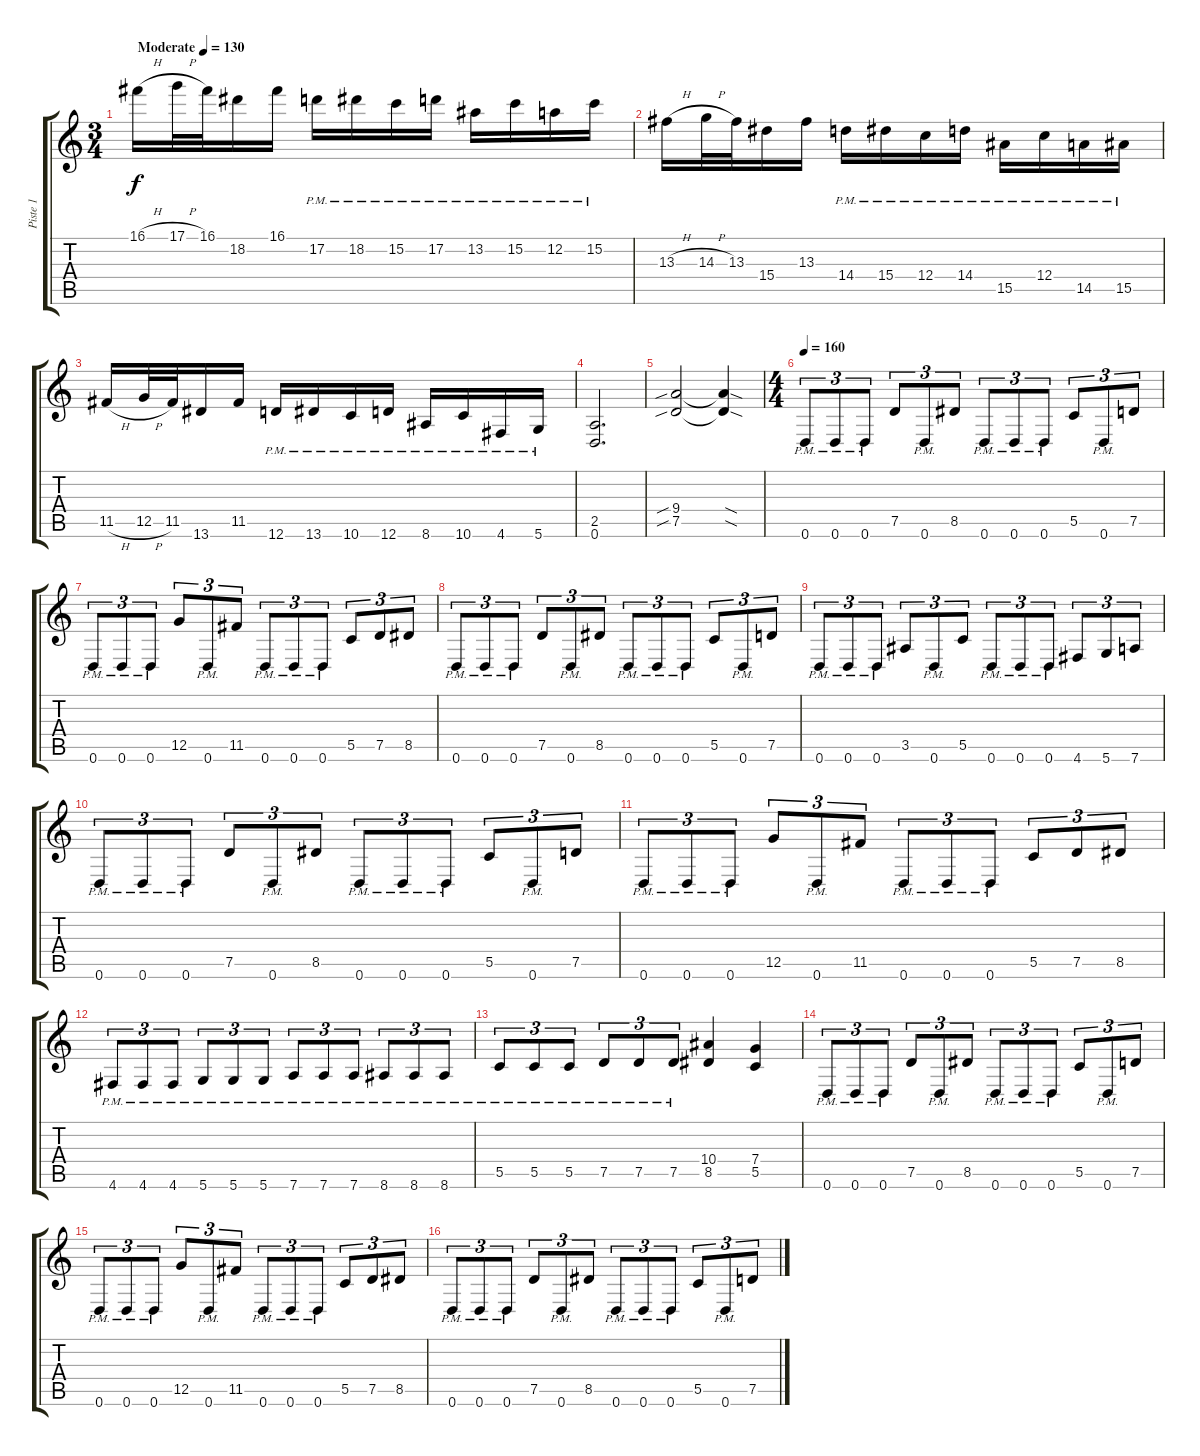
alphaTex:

\track ("Piste 1" "Piste 1") {instrument distortionguitar}
\staff {score tabs}
\tuning (D4 A3 F3 C3 G2 D2) {hide}
\ts (3 4)
\tempo (130 "Moderate")
\clef g2
\ks c
16.1{h}.16{dy f instrument distortionguitar} 17.1{h}.32 16.1.32 18.2.16 16.1.16 17.2{pm}.16 18.2{pm}.16 15.2{pm}.16 17.2{pm}.16 13.2{pm}.16 15.2{pm}.16 12.2{pm}.16 15.2{pm}.16 |
13.3{h}.16 14.3{h}.32 13.3.32 15.4.16 13.3.16 14.4{pm}.16 15.4{pm}.16 12.4{pm}.16 14.4{pm}.16 15.5{pm}.16 12.4{pm}.16 14.5{pm}.16 15.5{pm}.16 |
11.5{h}.16 12.5{h}.32 11.5.32 13.6.16 11.5.16 12.6{pm}.16 13.6{pm}.16 10.6{pm}.16 12.6{pm}.16 8.6{pm}.16 10.6{pm}.16 4.6{pm}.16 5.6{pm}.16 |
(2.5 0.6).2{d} |
(9.4{sib} 7.5{sib}).2 (9.4{sod t} 7.5{sod t}).4 |
\ts (4 4)
\tempo 160
0.6{pm}.8{tu (3 2)} 0.6{pm}.8{tu (3 2)} 0.6{pm}.8{tu (3 2)} 7.5.8{tu (3 2)} 0.6{pm}.8{tu (3 2)} 8.5.8{tu (3 2)} 0.6{pm}.8{tu (3 2)} 0.6{pm}.8{tu (3 2)} 0.6{pm}.8{tu (3 2)} 5.5.8{tu (3 2)} 0.6{pm}.8{tu (3 2)} 7.5.8{tu (3 2)} |
0.6{pm}.8{tu (3 2)} 0.6{pm}.8{tu (3 2)} 0.6{pm}.8{tu (3 2)} 12.5.8{tu (3 2)} 0.6{pm}.8{tu (3 2)} 11.5.8{tu (3 2)} 0.6{pm}.8{tu (3 2)} 0.6{pm}.8{tu (3 2)} 0.6{pm}.8{tu (3 2)} 5.5.8{tu (3 2)} 7.5.8{tu (3 2)} 8.5.8{tu (3 2)} |
0.6{pm}.8{tu (3 2)} 0.6{pm}.8{tu (3 2)} 0.6{pm}.8{tu (3 2)} 7.5.8{tu (3 2)} 0.6{pm}.8{tu (3 2)} 8.5.8{tu (3 2)} 0.6{pm}.8{tu (3 2)} 0.6{pm}.8{tu (3 2)} 0.6{pm}.8{tu (3 2)} 5.5.8{tu (3 2)} 0.6{pm}.8{tu (3 2)} 7.5.8{tu (3 2)} |
0.6{pm}.8{tu (3 2)} 0.6{pm}.8{tu (3 2)} 0.6{pm}.8{tu (3 2)} 3.5.8{tu (3 2)} 0.6{pm}.8{tu (3 2)} 5.5.8{tu (3 2)} 0.6{pm}.8{tu (3 2)} 0.6{pm}.8{tu (3 2)} 0.6{pm}.8{tu (3 2)} 4.6.8{tu (3 2)} 5.6.8{tu (3 2)} 7.6.8{tu (3 2)} |
0.6{pm}.8{tu (3 2)} 0.6{pm}.8{tu (3 2)} 0.6{pm}.8{tu (3 2)} 7.5.8{tu (3 2)} 0.6{pm}.8{tu (3 2)} 8.5.8{tu (3 2)} 0.6{pm}.8{tu (3 2)} 0.6{pm}.8{tu (3 2)} 0.6{pm}.8{tu (3 2)} 5.5.8{tu (3 2)} 0.6{pm}.8{tu (3 2)} 7.5.8{tu (3 2)} |
0.6{pm}.8{tu (3 2)} 0.6{pm}.8{tu (3 2)} 0.6{pm}.8{tu (3 2)} 12.5.8{tu (3 2)} 0.6{pm}.8{tu (3 2)} 11.5.8{tu (3 2)} 0.6{pm}.8{tu (3 2)} 0.6{pm}.8{tu (3 2)} 0.6{pm}.8{tu (3 2)} 5.5.8{tu (3 2)} 7.5.8{tu (3 2)} 8.5.8{tu (3 2)} |
4.6{pm}.8{tu (3 2)} 4.6{pm}.8{tu (3 2)} 4.6{pm}.8{tu (3 2)} 5.6{pm}.8{tu (3 2)} 5.6{pm}.8{tu (3 2)} 5.6{pm}.8{tu (3 2)} 7.6{pm}.8{tu (3 2)} 7.6{pm}.8{tu (3 2)} 7.6{pm}.8{tu (3 2)} 8.6{pm}.8{tu (3 2)} 8.6{pm}.8{tu (3 2)} 8.6{pm}.8{tu (3 2)} |
5.5{pm}.8{tu (3 2)} 5.5{pm}.8{tu (3 2)} 5.5{pm}.8{tu (3 2)} 7.5{pm}.8{tu (3 2)} 7.5{pm}.8{tu (3 2)} 7.5{pm}.8{tu (3 2)} (10.4 8.5).4 (7.4 5.5).4 |
0.6{pm}.8{tu (3 2)} 0.6{pm}.8{tu (3 2)} 0.6{pm}.8{tu (3 2)} 7.5.8{tu (3 2)} 0.6{pm}.8{tu (3 2)} 8.5.8{tu (3 2)} 0.6{pm}.8{tu (3 2)} 0.6{pm}.8{tu (3 2)} 0.6{pm}.8{tu (3 2)} 5.5.8{tu (3 2)} 0.6{pm}.8{tu (3 2)} 7.5.8{tu (3 2)} |
0.6{pm}.8{tu (3 2)} 0.6{pm}.8{tu (3 2)} 0.6{pm}.8{tu (3 2)} 12.5.8{tu (3 2)} 0.6{pm}.8{tu (3 2)} 11.5.8{tu (3 2)} 0.6{pm}.8{tu (3 2)} 0.6{pm}.8{tu (3 2)} 0.6{pm}.8{tu (3 2)} 5.5.8{tu (3 2)} 7.5.8{tu (3 2)} 8.5.8{tu (3 2)} |
0.6{pm}.8{tu (3 2)} 0.6{pm}.8{tu (3 2)} 0.6{pm}.8{tu (3 2)} 7.5.8{tu (3 2)} 0.6{pm}.8{tu (3 2)} 8.5.8{tu (3 2)} 0.6{pm}.8{tu (3 2)} 0.6{pm}.8{tu (3 2)} 0.6{pm}.8{tu (3 2)} 5.5.8{tu (3 2)} 0.6{pm}.8{tu (3 2)} 7.5.8{tu (3 2)}
